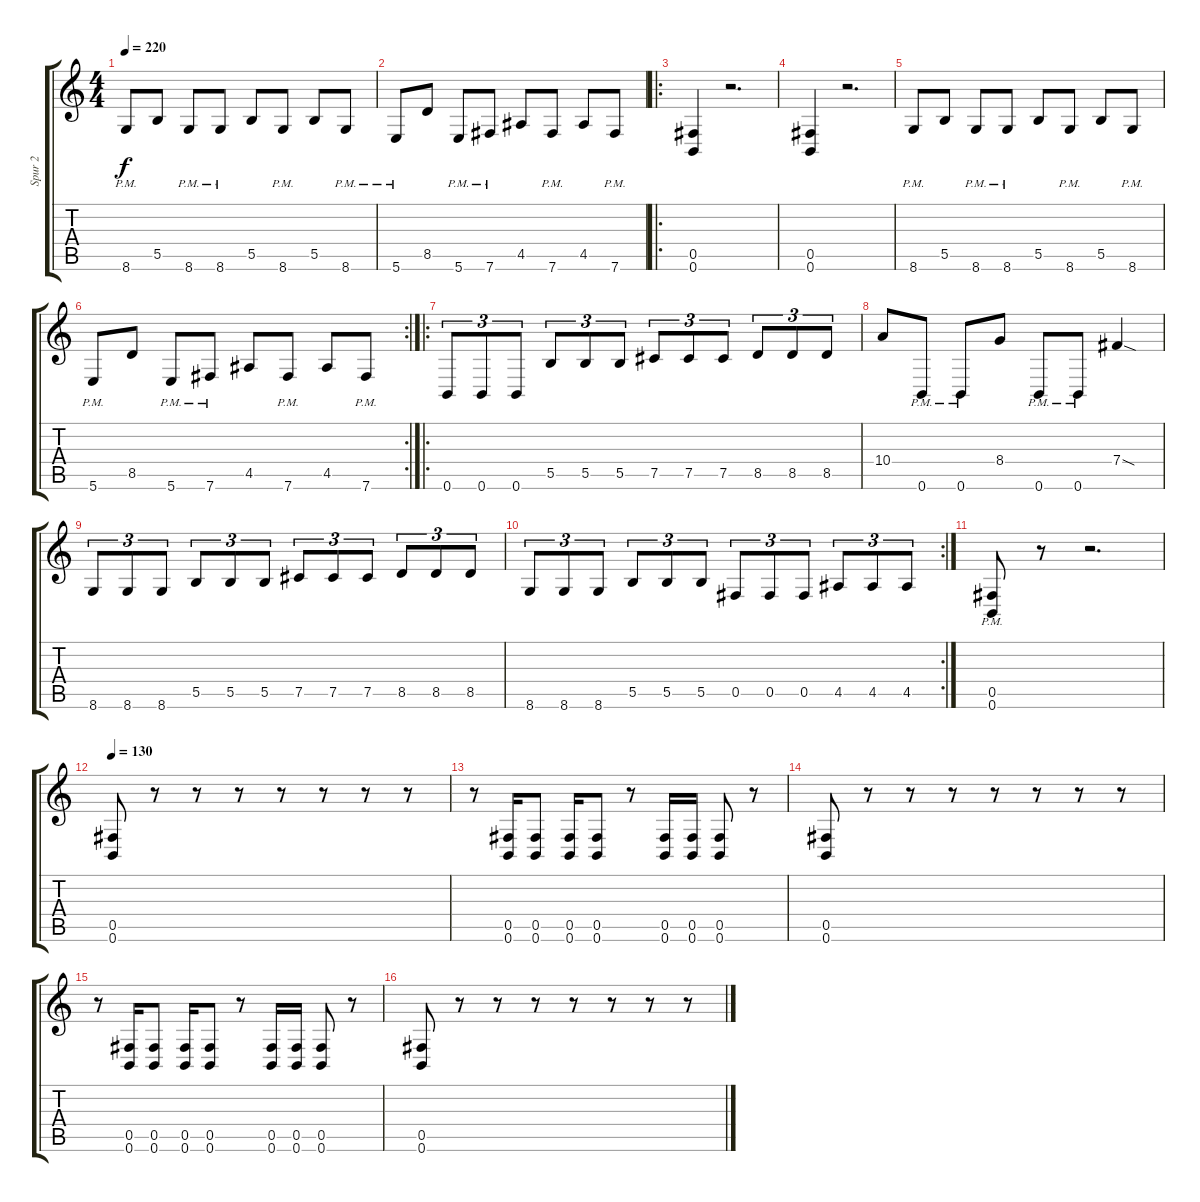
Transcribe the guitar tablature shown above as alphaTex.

\track ("Spur 2" "Spur 2") {instrument distortionguitar}
\staff {score tabs}
\tuning (Db4 Ab3 E3 B2 Gb2 B1) {hide}
\ts (4 4)
\tempo 220
\clef g2
\ks c
8.6{pm}.8{dy f} 5.5.8 8.6{pm}.8 8.6{pm}.8 5.5.8 8.6{pm}.8 5.5.8 8.6{pm}.8 |
5.6{pm}.8 8.5.8 5.6{pm}.8 7.6{pm}.8 4.5.8 7.6{pm}.8 4.5.8 7.6{pm}.8 |
\ro
(0.5 0.6).4 r.2{d} |
(0.5 0.6).4 r.2{d} |
8.6{pm}.8 5.5.8 8.6{pm}.8 8.6{pm}.8 5.5.8 8.6{pm}.8 5.5.8 8.6{pm}.8 |
\rc 2
5.6{pm}.8 8.5.8 5.6{pm}.8 7.6{pm}.8 4.5.8 7.6{pm}.8 4.5.8 7.6{pm}.8 |
\ro
0.6.8{tu (3 2)} 0.6.8{tu (3 2)} 0.6.8{tu (3 2)} 5.5.8{tu (3 2)} 5.5.8{tu (3 2)} 5.5.8{tu (3 2)} 7.5.8{tu (3 2)} 7.5.8{tu (3 2)} 7.5.8{tu (3 2)} 8.5.8{tu (3 2)} 8.5.8{tu (3 2)} 8.5.8{tu (3 2)} |
10.4.8 0.6{pm}.8 0.6{pm}.8 8.4.8 0.6{pm}.8 0.6{pm}.8 7.4{sod}.4 |
8.6.8{tu (3 2)} 8.6.8{tu (3 2)} 8.6.8{tu (3 2)} 5.5.8{tu (3 2)} 5.5.8{tu (3 2)} 5.5.8{tu (3 2)} 7.5.8{tu (3 2)} 7.5.8{tu (3 2)} 7.5.8{tu (3 2)} 8.5.8{tu (3 2)} 8.5.8{tu (3 2)} 8.5.8{tu (3 2)} |
\rc 2
8.6.8{tu (3 2)} 8.6.8{tu (3 2)} 8.6.8{tu (3 2)} 5.5.8{tu (3 2)} 5.5.8{tu (3 2)} 5.5.8{tu (3 2)} 0.5.8{tu (3 2)} 0.5.8{tu (3 2)} 0.5.8{tu (3 2)} 4.5.8{tu (3 2)} 4.5.8{tu (3 2)} 4.5.8{tu (3 2)} |
(0.5{pm} 0.6{pm}).8 r.8 r.2{d} |
\tempo 130
(0.5 0.6).8 r.8 r.8 r.8 r.8 r.8 r.8 r.8 |
r.8 (0.5 0.6).16 (0.5 0.6).8 (0.5 0.6).16 (0.5 0.6).8 r.8 (0.5 0.6).16 (0.5 0.6).16 (0.5 0.6).8 r.8 |
(0.5 0.6).8 r.8 r.8 r.8 r.8 r.8 r.8 r.8 |
r.8 (0.5 0.6).16 (0.5 0.6).8 (0.5 0.6).16 (0.5 0.6).8 r.8 (0.5 0.6).16 (0.5 0.6).16 (0.5 0.6).8 r.8 |
(0.5 0.6).8 r.8 r.8 r.8 r.8 r.8 r.8 r.8
